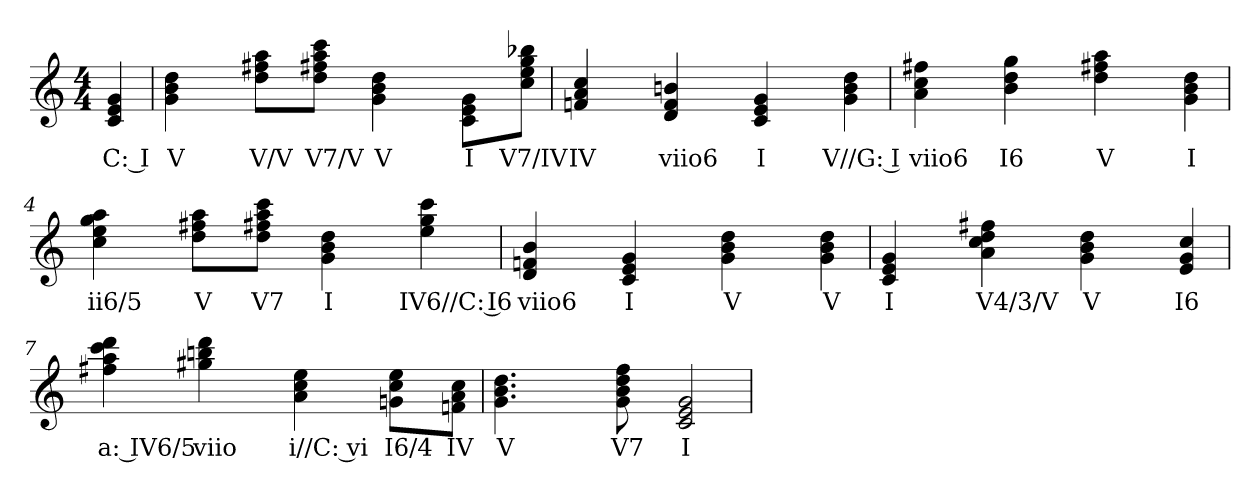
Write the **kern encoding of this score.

**kern	**text
*part1	*part1
*staff1	*staff1
*k[]	*
*C:	*
*M4/4	*
=	=
4c 4e 4g	C: I
=1	=1
4g 4b 4dd	V
4ryy	.
8dd 8ff#X 8aaL	V/V
8ryy	.
8dd 8ff#X 8aa 8cccJ	V7/V
8ryy	.
4g 4b 4dd	V
4ryy	.
8c 8e 8gL	I
8ryy	.
8cc 8ee 8gg 8bb-XJ	V7/IV
=2	=2
4fn 4a 4cc	IV
4ryy	.
4d 4f 4bn	viio6
4ryy	.
4c 4e 4g	I
4ryy	.
4g 4b 4dd	V//G: I
=3	=3
4a 4cc 4ff#X	viio6
4ryy	.
4b 4dd 4gg	I6
4ryy	.
4dd 4ff#X 4aa	V
4ryy	.
4g 4b 4dd	I
=4	=4
4cc 4ee 4gg 4aa	ii6/5
4ryy	.
8dd 8ff#X 8aaL	V
8ryy	.
8dd 8ff#X 8aa 8cccJ	V7
8ryy	.
4g 4b 4dd	I
4ryy	.
4ee 4gg 4ccc	IV6//C: I6
=5	=5
4d 4fn 4b	viio6
4ryy	.
4c 4e 4g	I
4ryy	.
4g 4b 4dd	V
4ryy	.
4g 4b 4dd	V
=6	=6
4c 4e 4g	I
4ryy	.
4a 4cc 4dd 4ff#X	V4/3/V
4ryy	.
4g 4b 4dd	V
4ryy	.
4e 4g 4cc	I6
=7	=7
4ff#X 4aa 4ccc 4ddd	a: IV6/5
4ryy	.
4gg#X 4bbn 4ddd	viio
4ryy	.
4a 4cc 4ee	i//C: vi
4ryy	.
8gn 8cc 8eeL	I6/4
8ryy	.
8fn 8a 8ccJ	IV
=8	=8
4.g 4.b 4.dd	V
4.ryy	.
8g 8b 8dd 8ff	V7
8ryy	.
2c 2e 2g	I
=	=
*-	*-
